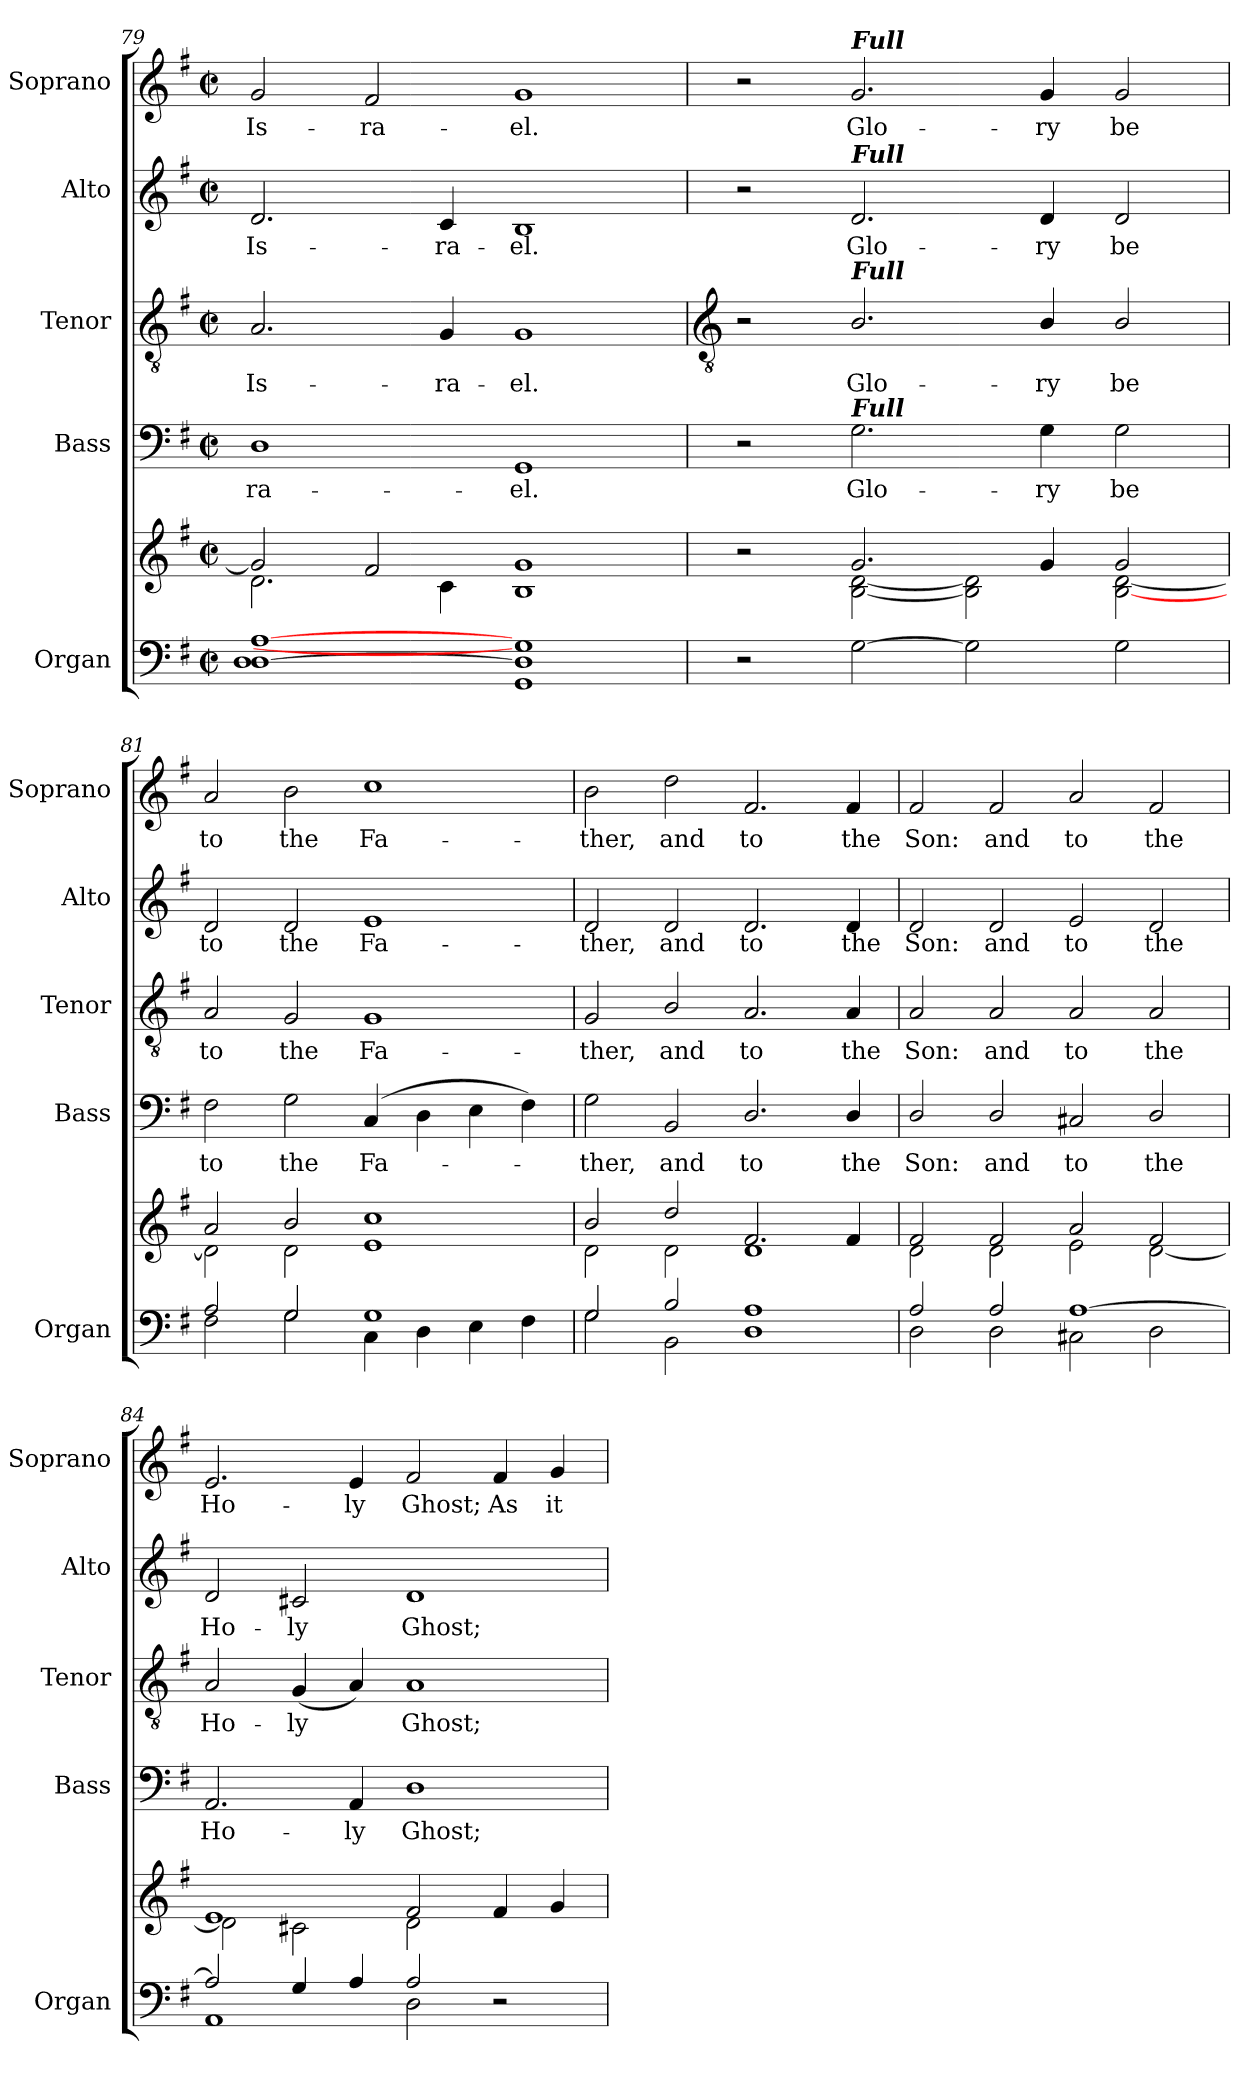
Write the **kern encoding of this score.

**kern	**kern	**kern	**text	**kern	**text	**kern	**text	**kern	**text
*part5	*part5	*part4	*part4	*part3	*part3	*part2	*part2	*part1	*part1
*staff6	*staff5	*staff4	*staff4	*staff3	*staff3	*staff2	*staff2	*staff1	*staff1
*I"Organ	*	*I"Bass	*	*I"Tenor	*	*I"Alto	*	*I"Soprano	*
*I'Organ	*	*I'Bass	*	*I'Tenor	*	*I'Alto	*	*I'Soprano	*
*clefF4	*clefG2	*clefF4	*	*clefGv2	*	*clefG2	*	*clefG2	*
*k[f#]	*k[f#]	*k[f#]	*	*k[f#]	*	*k[f#]	*	*k[f#]	*
*G:	*G:	*G:	*	*G:	*	*G:	*	*G:	*
*M4/2	*M4/2	*M4/2	*	*M4/2	*	*M4/2	*	*M4/2	*
*met(c|)	*met(c|)	*met(c|)	*	*met(c|)	*	*met(c|)	*	*met(c|)	*
=79	=79	=79	=79	=79	=79	=79	=79	=79	=79
*^	*^	*	*	*	*	*	*	*	*
!	!	!	!	!	!LO:LY:b	!	!LO:LY:b	!	!LO:LY:b	!	!LO:LY:b
[1D/ [1A/	1D\	2g/]	2.d\	1D	ra-	2.A/	Is-	2.d	Is-	2g	Is-
!	!	!	!	!	!	!	!	!	!	!	!LO:LY:b
.	.	2f#/	.	.	.	.	.	.	.	2f#	-ra-
!	!	!	!	!	!	!	!LO:LY:b	!	!LO:LY:b	!	!
.	.	.	4c\	.	.	4G	-ra-	4c	-ra-	.	.
!	!	!	!	!	!LO:LY:b	!	!LO:LY:b	!	!LO:LY:b	!	!LO:LY:b
1D/] 1G/]	1GG\	1g/	1B\	1GG	-el.	1G	-el.	1B	-el.	1g	-el.
!!LO:LB:g=z
=80	=80	=80	=80	=80	=80	=80	=80	=80	=80	=80	=80
*	*	*	*	*	*	*clefGv2	*	*	*	*	*
2r	2ryy	2r	2ryy	2r	.	2r	.	2r	.	2r	.
!	!	!	!	!	!	!	!	!	!	!LO:TX:a:Bi:t=Full	!
!	!	!	!	!	!	!	!	!LO:TX:a:Bi:t=Full	!	!	!
!	!	!	!	!	!	!LO:TX:a:Bi:t=Full	!	!	!	!	!
!	!	!	!	!LO:TX:a:Bi:t=Full	!	!	!	!	!	!	!
!	!	!	!	!	!LO:LY:b	!	!LO:LY:b	!	!LO:LY:b	!	!LO:LY:b
[2G\	2ryy	2.g/	[2B\ [2d\	2.G	Glo-	2.B/	Glo-	2.d	Glo-	2.g	Glo-
2G\]	2ryy	.	2B\] 2d\]	.	.	.	.	.	.	.	.
!	!	!	!	!	!LO:LY:b	!	!LO:LY:b	!	!LO:LY:b	!	!LO:LY:b
.	.	4g/	.	4G	-ry	4B/	-ry	4d	-ry	4g	-ry
!	!	!	!	!	!LO:LY:b	!	!LO:LY:b	!	!LO:LY:b	!	!LO:LY:b
2G\	2ryy	2g/	[2B\ [2d\	2G	be	2B/	be	2d	be	2g	be
=81	=81	=81	=81	=81	=81	=81	=81	=81	=81	=81	=81
!	!	!	!	!	!LO:LY:b	!	!LO:LY:b	!	!LO:LY:b	!	!LO:LY:b
2A/	2F#\	2a/	2d\]	2F#	to	2A/	to	2d	to	2a	to
!	!	!	!	!	!LO:LY:b	!	!LO:LY:b	!	!LO:LY:b	!	!LO:LY:b
2G/	2G\	2b/	2d\	2G	the	2G	the	2d	the	2b	the
!	!	!	!	!	!LO:LY:b	!	!LO:LY:b	!	!LO:LY:b	!	!LO:LY:b
1G/	4C\	1cc/	1e\	(>4C	Fa-	1G	Fa-	1e	Fa-	1cc	Fa-
.	4D\	.	.	4D	.	.	.	.	.	.	.
.	4E\	.	.	4E	.	.	.	.	.	.	.
.	4F#\	.	.	4F#)	.	.	.	.	.	.	.
=82	=82	=82	=82	=82	=82	=82	=82	=82	=82	=82	=82
!	!	!	!	!	!LO:LY:b	!	!LO:LY:b	!	!LO:LY:b	!	!LO:LY:b
2G/	2G\	2b/	2d\	2G	ther,	2G	-ther,	2d	-ther,	2b	-ther,
!	!	!	!	!	!LO:LY:b	!	!LO:LY:b	!	!LO:LY:b	!	!LO:LY:b
2B/	2BB\	2dd/	2d\	2BB	and	2B/	and	2d	and	2dd	and
!	!	!	!	!	!LO:LY:b	!	!LO:LY:b	!	!LO:LY:b	!	!LO:LY:b
1A/	1D\	2.f#/	1d\	2.D/	to	2.A/	to	2.d	to	2.f#	to
!	!	!	!	!	!LO:LY:b	!	!LO:LY:b	!	!LO:LY:b	!	!LO:LY:b
.	.	4f#/	.	4D/	the	4A/	the	4d	the	4f#	the
=83	=83	=83	=83	=83	=83	=83	=83	=83	=83	=83	=83
!	!	!	!	!	!LO:LY:b	!	!LO:LY:b	!	!LO:LY:b	!	!LO:LY:b
2A/	2D\	2f#/	2d\	2D/	Son:	2A/	Son:	2d	Son:	2f#	Son:
!	!	!	!	!	!LO:LY:b	!	!LO:LY:b	!	!LO:LY:b	!	!LO:LY:b
2A/	2D\	2f#/	2d\	2D/	and	2A/	and	2d	and	2f#	and
!	!	!	!	!	!LO:LY:b	!	!LO:LY:b	!	!LO:LY:b	!	!LO:LY:b
[1A/	2C#X\	2a/	2e\	2C#X	to	2A/	to	2e	to	2a	to
!	!	!	!	!	!LO:LY:b	!	!LO:LY:b	!	!LO:LY:b	!	!LO:LY:b
.	2D\	2f#/	[2d\	2D/	the	2A/	the	2d	the	2f#	the
=84	=84	=84	=84	=84	=84	=84	=84	=84	=84	=84	=84
!	!	!	!	!	!LO:LY:b	!	!LO:LY:b	!	!LO:LY:b	!	!LO:LY:b
2A/]	1AA\	1e/	2d\]	2.AA	Ho-	2A/	Ho-	2d	Ho-	2.e	Ho-
!	!	!	!	!	!	!	!LO:LY:b	!	!LO:LY:b	!	!
4G/	.	.	2c#X\	.	.	(<4G	-ly	2c#X	-ly	.	.
!	!	!	!	!	!LO:LY:b	!	!	!	!	!	!LO:LY:b
4A/	.	.	.	4AA	-ly	4A/)	.	.	.	4e	-ly
!	!	!	!	!	!LO:LY:b	!	!LO:LY:b	!	!LO:LY:b	!	!LO:LY:b
2A/	2D\	2f#/	2d\	1D	Ghost;	1A	Ghost;	1d	Ghost;	2f#	Ghost;
!	!	!	!	!	!	!	!	!	!	!	!LO:LY:b
2ryy	2r	4f#/	2ryy	.	.	.	.	.	.	4f#	As
!	!	!	!	!	!	!	!	!	!	!	!LO:LY:b
.	.	4g/	.	.	.	.	.	.	.	4g	it
*v	*v	*	*	*	*	*	*	*	*	*	*
*	*v	*v	*	*	*	*	*	*	*	*
=	=	=	=	=	=	=	=	=	=
*-	*-	*-	*-	*-	*-	*-	*-	*-	*-
